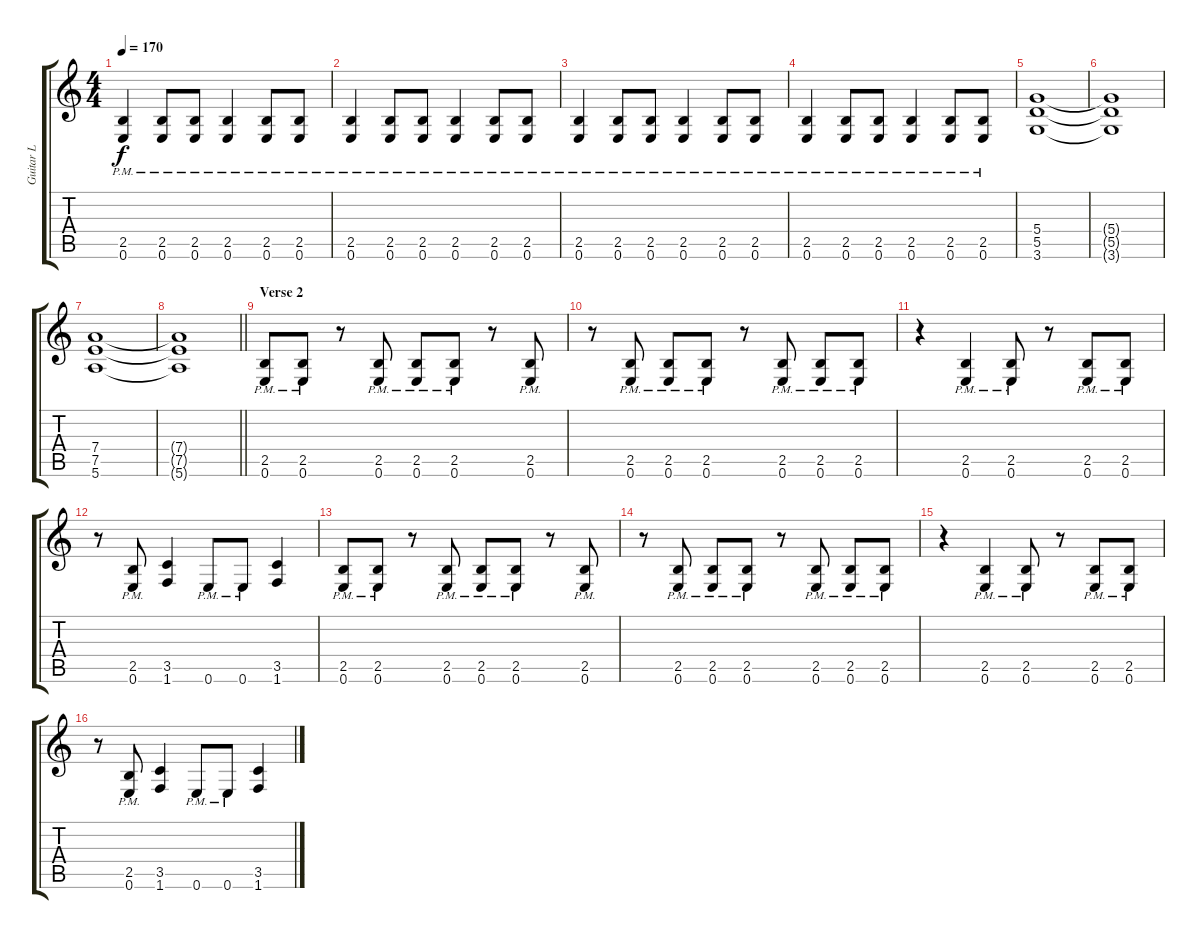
\track ("Guitar L" "Guitar L") {instrument distortionguitar}
\staff {score tabs}
\tuning (E4 B3 G3 D3 A2 E2) {hide}
\ts (4 4)
\tempo 170
\clef g2
\ks c
(2.5{pm} 0.6{pm}).4{dy f} (2.5{pm} 0.6{pm}).8 (2.5{pm} 0.6{pm}).8 (2.5{pm} 0.6{pm}).4 (2.5{pm} 0.6{pm}).8 (2.5{pm} 0.6{pm}).8 |
(2.5{pm} 0.6{pm}).4 (2.5{pm} 0.6{pm}).8 (2.5{pm} 0.6{pm}).8 (2.5{pm} 0.6{pm}).4 (2.5{pm} 0.6{pm}).8 (2.5{pm} 0.6{pm}).8 |
(2.5{pm} 0.6{pm}).4 (2.5{pm} 0.6{pm}).8 (2.5{pm} 0.6{pm}).8 (2.5{pm} 0.6{pm}).4 (2.5{pm} 0.6{pm}).8 (2.5{pm} 0.6{pm}).8 |
(2.5{pm} 0.6{pm}).4 (2.5{pm} 0.6{pm}).8 (2.5{pm} 0.6{pm}).8 (2.5{pm} 0.6{pm}).4 (2.5{pm} 0.6{pm}).8 (2.5{pm} 0.6{pm}).8 |
(5.4 5.5 3.6).1 |
(5.4{t} 5.5{t} 3.6{t}).1 |
(7.4 7.5 5.6).1 |
\barLineRight lightlight
(7.4{t} 7.5{t} 5.6{t}).1 |
\section ("" "Verse 2")
(2.5{pm} 0.6{pm}).8 (2.5{pm} 0.6{pm}).8 r.8 (2.5{pm} 0.6{pm}).8 (2.5{pm} 0.6{pm}).8 (2.5{pm} 0.6{pm}).8 r.8 (2.5{pm} 0.6{pm}).8 |
r.8 (2.5{pm} 0.6{pm}).8 (2.5{pm} 0.6{pm}).8 (2.5{pm} 0.6{pm}).8 r.8 (2.5{pm} 0.6{pm}).8 (2.5{pm} 0.6{pm}).8 (2.5{pm} 0.6{pm}).8 |
r.4 (2.5{pm} 0.6{pm}).4 (2.5{pm} 0.6{pm}).8 r.8 (2.5{pm} 0.6{pm}).8 (2.5{pm} 0.6{pm}).8 |
r.8 (2.5{pm} 0.6{pm}).8 (3.5 1.6).4 0.6{pm}.8 0.6{pm}.8 (3.5 1.6).4 |
(2.5{pm} 0.6{pm}).8 (2.5{pm} 0.6{pm}).8 r.8 (2.5{pm} 0.6{pm}).8 (2.5{pm} 0.6{pm}).8 (2.5{pm} 0.6{pm}).8 r.8 (2.5{pm} 0.6{pm}).8 |
r.8 (2.5{pm} 0.6{pm}).8 (2.5{pm} 0.6{pm}).8 (2.5{pm} 0.6{pm}).8 r.8 (2.5{pm} 0.6{pm}).8 (2.5{pm} 0.6{pm}).8 (2.5{pm} 0.6{pm}).8 |
r.4 (2.5{pm} 0.6{pm}).4 (2.5{pm} 0.6{pm}).8 r.8 (2.5{pm} 0.6{pm}).8 (2.5{pm} 0.6{pm}).8 |
r.8 (2.5{pm} 0.6{pm}).8 (3.5 1.6).4 0.6{pm}.8 0.6{pm}.8 (3.5 1.6).4
